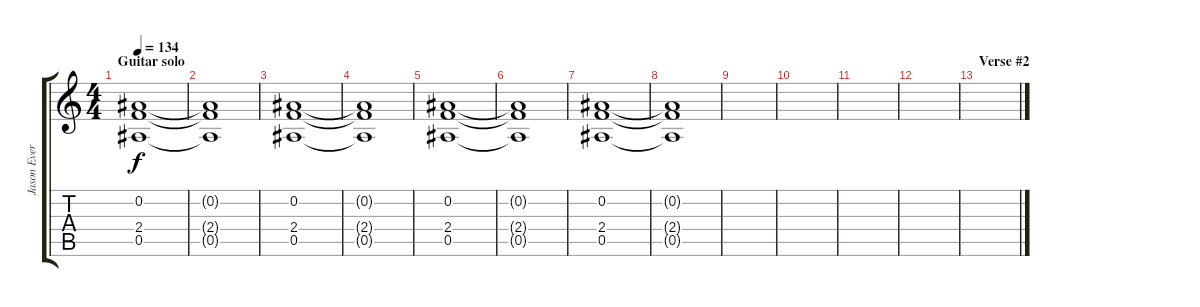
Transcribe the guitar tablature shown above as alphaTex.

\track ("Jason Everman" "Jason Ever") {instrument distortionguitar}
\staff {score tabs}
\tuning (Eb4 Bb3 G3 Eb3 Bb2 Eb2) {hide}
\ts (4 4)
\section ("" "Guitar solo")
\tempo 134
\clef g2
\ks c
(0.2 2.4 0.5).1{dy f} |
(0.2{t} 2.4{t} 0.5{t}).1 |
(0.2 2.4 0.5).1 |
(0.2{t} 2.4{t} 0.5{t}).1 |
(0.2 2.4 0.5).1 |
(0.2{t} 2.4{t} 0.5{t}).1 |
(0.2 2.4 0.5).1 |
(0.2{t} 2.4{t} 0.5{t}).1 |
|
|
|
|
\section ("" "Verse #2")
